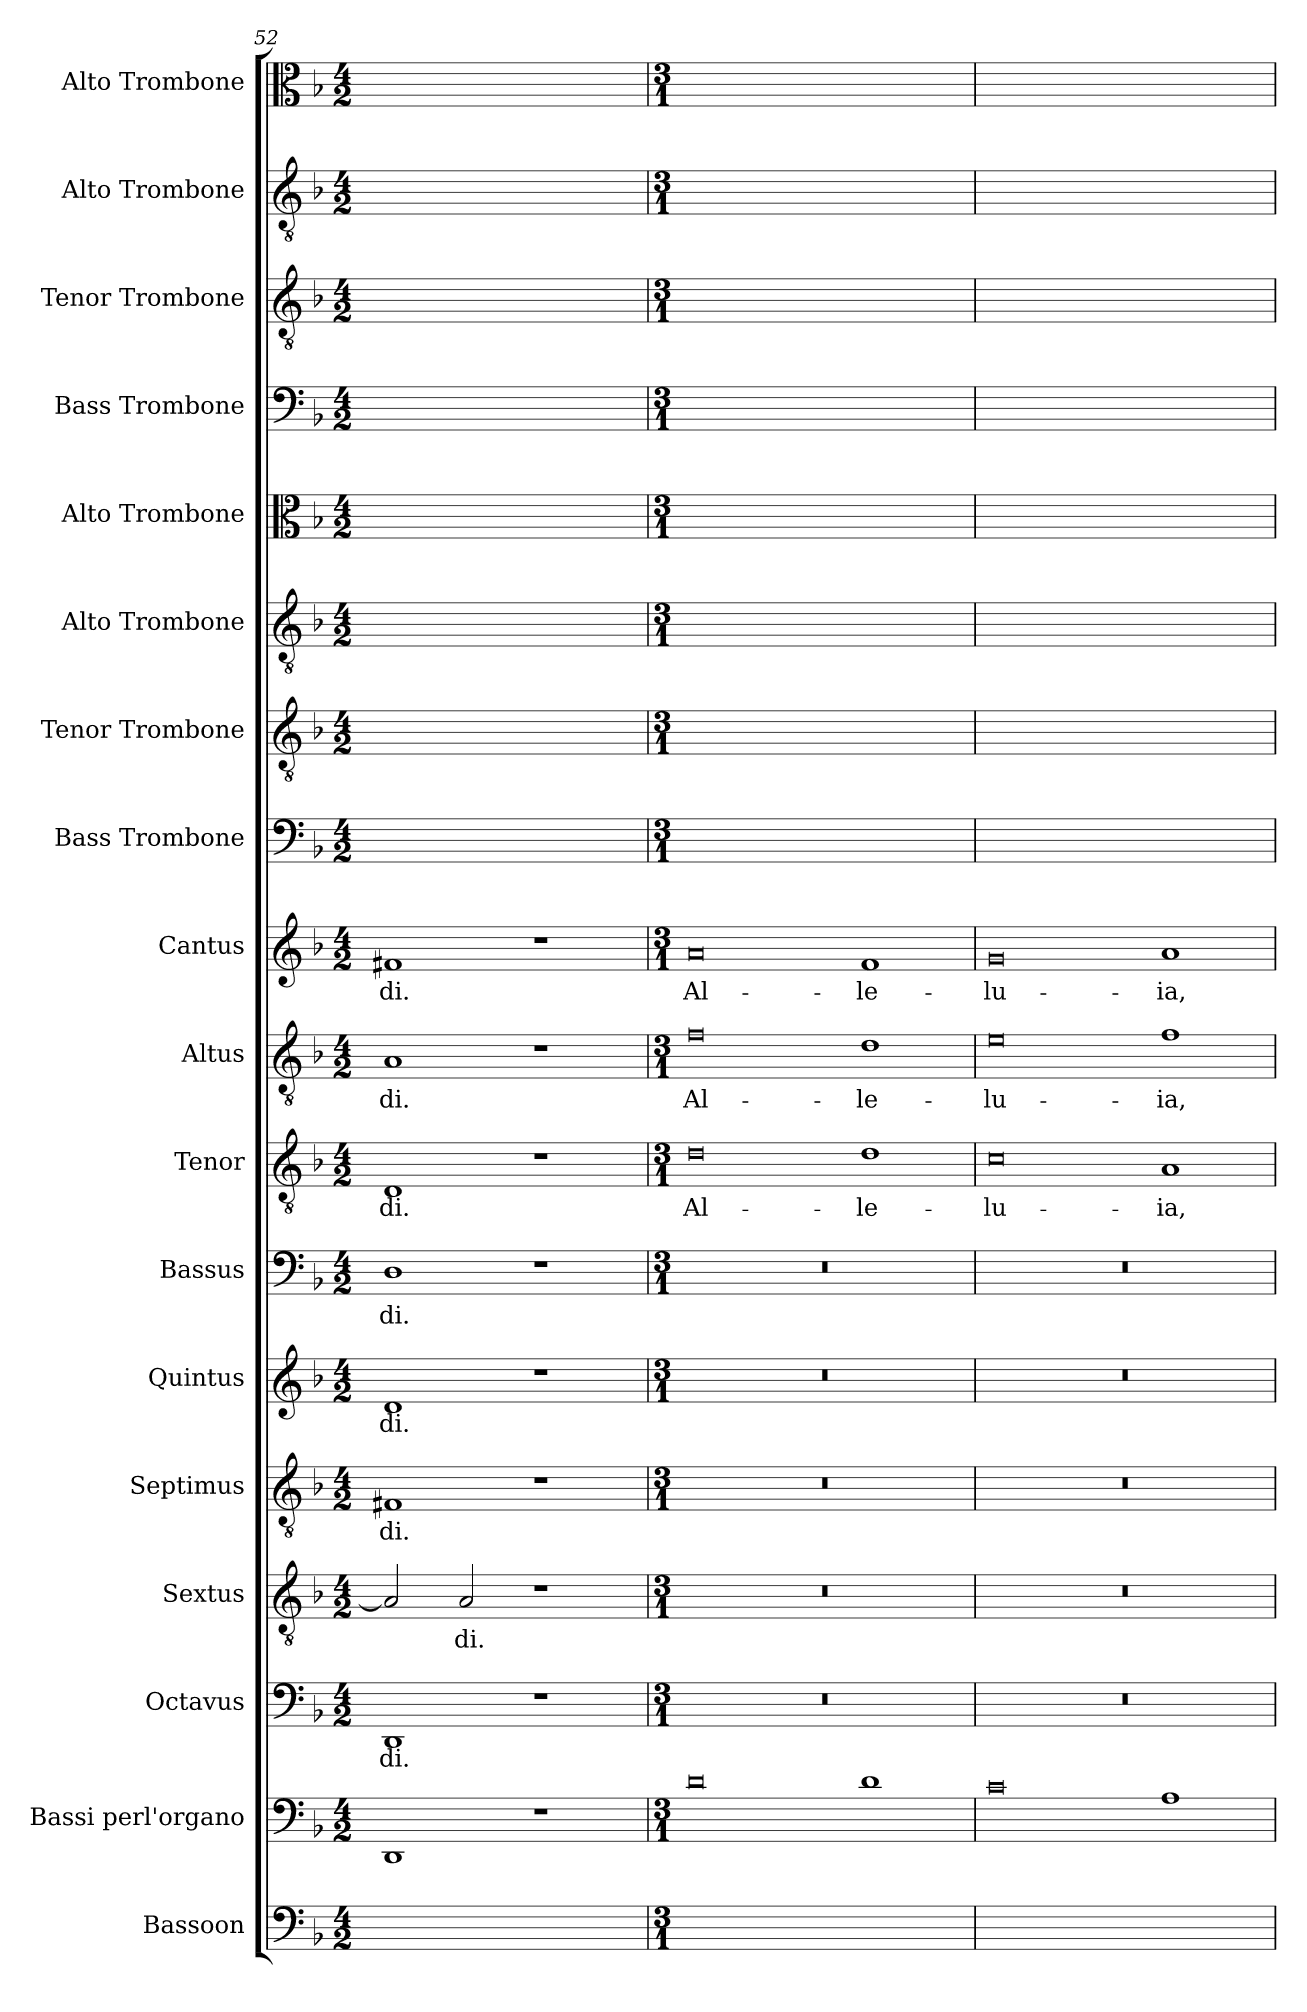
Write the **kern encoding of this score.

**kern	**kern	**kern	**text	**kern	**text	**kern	**text	**kern	**text	**kern	**text	**kern	**text	**kern	**text	**kern	**text	**kern	**text	**kern	**text	**kern	**text	**kern	**text	**kern	**text	**kern	**text	**kern	**text	**kern	**text
*part18	*part17	*part16	*part16	*part15	*part15	*part14	*part14	*part13	*part13	*part12	*part12	*part11	*part11	*part10	*part10	*part9	*part9	*part8	*part8	*part7	*part7	*part6	*part6	*part5	*part5	*part4	*part4	*part3	*part3	*part2	*part2	*part1	*part1
*staff18	*staff17	*staff16	*staff16	*staff15	*staff15	*staff14	*staff14	*staff13	*staff13	*staff12	*staff12	*staff11	*staff11	*staff10	*staff10	*staff9	*staff9	*staff8	*staff8	*staff7	*staff7	*staff6	*staff6	*staff5	*staff5	*staff4	*staff4	*staff3	*staff3	*staff2	*staff2	*staff1	*staff1
*I"Bassoon	*I"Bassi perl'organo	*I"Octavus	*	*I"Sextus	*	*I"Septimus	*	*I"Quintus	*	*I"Bassus	*	*I"Tenor	*	*I"Altus	*	*I"Cantus	*	*I"Bass Trombone	*	*I"Tenor Trombone	*	*I"Alto Trombone	*	*I"Alto Trombone	*	*I"Bass Trombone	*	*I"Tenor Trombone	*	*I"Alto Trombone	*	*I"Alto Trombone	*
*I'Bsn.	*	*	*	*	*	*	*	*	*	*I'B.	*	*I'T.	*	*I'A.	*	*I'C.	*	*I'B. Tbn.	*	*I'Tbn.	*	*I'A. Tbn.	*	*I'A. Tbn.	*	*I'B. Tbn.	*	*I'Tbn.	*	*I'A. Tbn.	*	*I'A. Tbn.	*
!!LO:PB:g=z
*clefF4	*clefF4	*clefF4	*	*clefGv2	*	*clefGv2	*	*clefG2	*	*clefF4	*	*clefGv2	*	*clefGv2	*	*clefG2	*	*clefF4	*	*clefGv2	*	*clefGv2	*	*clefC3	*	*clefF4	*	*clefGv2	*	*clefGv2	*	*clefC3	*
*	*	*	*	*ITrd7c12	*	*ITrd7c12	*	*	*	*	*	*ITrd7c12	*	*ITrd7c12	*	*	*	*	*	*	*	*	*	*	*	*	*	*	*	*	*	*	*
*k[b-]	*k[b-]	*k[b-]	*	*k[b-]	*	*k[b-]	*	*k[b-]	*	*k[b-]	*	*k[b-]	*	*k[b-]	*	*k[b-]	*	*k[b-]	*	*k[b-]	*	*k[b-]	*	*k[b-]	*	*k[b-]	*	*k[b-]	*	*k[b-]	*	*k[b-]	*
*d:	*d:	*d:	*	*d:	*	*d:	*	*d:	*	*d:	*	*d:	*	*d:	*	*d:	*	*d:	*	*d:	*	*d:	*	*d:	*	*d:	*	*d:	*	*d:	*	*d:	*
*M4/2	*M4/2	*M4/2	*	*M4/2	*	*M4/2	*	*M4/2	*	*M4/2	*	*M4/2	*	*M4/2	*	*M4/2	*	*M4/2	*	*M4/2	*	*M4/2	*	*M4/2	*	*M4/2	*	*M4/2	*	*M4/2	*	*M4/2	*
=52	=52	=52	=52	=52	=52	=52	=52	=52	=52	=52	=52	=52	=52	=52	=52	=52	=52	=52	=52	=52	=52	=52	=52	=52	=52	=52	=52	=52	=52	=52	=52	=52	=52
!	!	!	!LO:LY:b	!	!	!	!LO:LY:b	!	!LO:LY:b	!	!LO:LY:b	!	!LO:LY:b	!	!LO:LY:b	!	!LO:LY:b	!	!	!	!	!	!	!	!	!	!	!	!	!	!	!	!
1DDyy	1DD	1DD	-di.	2AA/]	.	1FF#X	-di.	1d	-di.	1D	-di.	1DD	-di.	1AA	-di.	1f#X	-di.	1DDyy	-di.	2AA/yy]	.	1FF#yy	-di.	1dyy	-di.	1Dyy	-di.	1DDyy	-di.	1AAyy	-di.	1f#yy	-di.
!	!	!	!	!	!LO:LY:b	!	!	!	!	!	!	!	!	!	!	!	!	!	!	!	!	!	!	!	!	!	!	!	!	!	!	!	!
.	.	.	.	2AA/	-di.	.	.	.	.	.	.	.	.	.	.	.	.	.	.	2AA/yy	-di.	.	.	.	.	.	.	.	.	.	.	.	.
1ryy	1r	1r	.	1r	.	1r	.	1r	.	1r	.	1r	.	1r	.	1r	.	1ryy	.	1ryy	.	1ryy	.	1ryy	.	1ryy	.	1ryy	.	1ryy	.	1ryy	.
=53	=53	=53	=53	=53	=53	=53	=53	=53	=53	=53	=53	=53	=53	=53	=53	=53	=53	=53	=53	=53	=53	=53	=53	=53	=53	=53	=53	=53	=53	=53	=53	=53	=53
*M3/1	*M3/1	*M3/1	*	*M3/1	*	*M3/1	*	*M3/1	*	*M3/1	*	*M3/1	*	*M3/1	*	*M3/1	*	*M3/1	*	*M3/1	*	*M3/1	*	*M3/1	*	*M3/1	*	*M3/1	*	*M3/1	*	*M3/1	*
!	!	!LO:N:vis=1	!	!LO:N:vis=1	!	!LO:N:vis=1	!	!LO:N:vis=1	!	!LO:N:vis=1	!	!	!LO:LY:b	!	!LO:LY:b	!	!LO:LY:b	!	!	!	!	!	!	!	!	!	!	!	!	!	!	!	!
0dyy	0d	0.r	.	0.r	.	0.r	.	0.r	.	0.r	.	0D	Al-	0F	Al-	0a	Al-	0.ryy	.	0.ryy	.	0.ryy	.	0.ryy	.	0.ryy	.	0Dyy	Al-	0Fyy	Al-	0ayy	Al-
!	!	!	!	!	!	!	!	!	!	!	!	!	!LO:LY:b	!	!LO:LY:b	!	!LO:LY:b	!	!	!	!	!	!	!	!	!	!	!	!	!	!	!	!
1dyy	1d	.	.	.	.	.	.	.	.	.	.	1D	-le-	1D	-le-	1f	-le-	.	.	.	.	.	.	.	.	.	.	1Dyy	-le-	1Dyy	-le-	1fyy	-le-
=54	=54	=54	=54	=54	=54	=54	=54	=54	=54	=54	=54	=54	=54	=54	=54	=54	=54	=54	=54	=54	=54	=54	=54	=54	=54	=54	=54	=54	=54	=54	=54	=54	=54
!	!	!LO:N:vis=1	!	!LO:N:vis=1	!	!LO:N:vis=1	!	!LO:N:vis=1	!	!LO:N:vis=1	!	!	!LO:LY:b	!	!LO:LY:b	!	!LO:LY:b	!	!	!	!	!	!	!	!	!	!	!	!	!	!	!	!
0cyy	0c	0.r	.	0.r	.	0.r	.	0.r	.	0.r	.	0C	-lu-	0E	-lu-	0g	-lu-	0.ryy	.	0.ryy	.	0.ryy	.	0.ryy	.	0.ryy	.	0Cyy	-lu-	0Eyy	-lu-	0gyy	-lu-
!	!	!	!	!	!	!	!	!	!	!	!	!	!LO:LY:b	!	!LO:LY:b	!	!LO:LY:b	!	!	!	!	!	!	!	!	!	!	!	!	!	!	!	!
1Ayy	1A	.	.	.	.	.	.	.	.	.	.	1AA	-ia,	1F	-ia,	1a	-ia,	.	.	.	.	.	.	.	.	.	.	1AAyy	-ia,	1Fyy	-ia,	1ayy	-ia,
=	=	=	=	=	=	=	=	=	=	=	=	=	=	=	=	=	=	=	=	=	=	=	=	=	=	=	=	=	=	=	=	=	=
*-	*-	*-	*-	*-	*-	*-	*-	*-	*-	*-	*-	*-	*-	*-	*-	*-	*-	*-	*-	*-	*-	*-	*-	*-	*-	*-	*-	*-	*-	*-	*-	*-	*-
